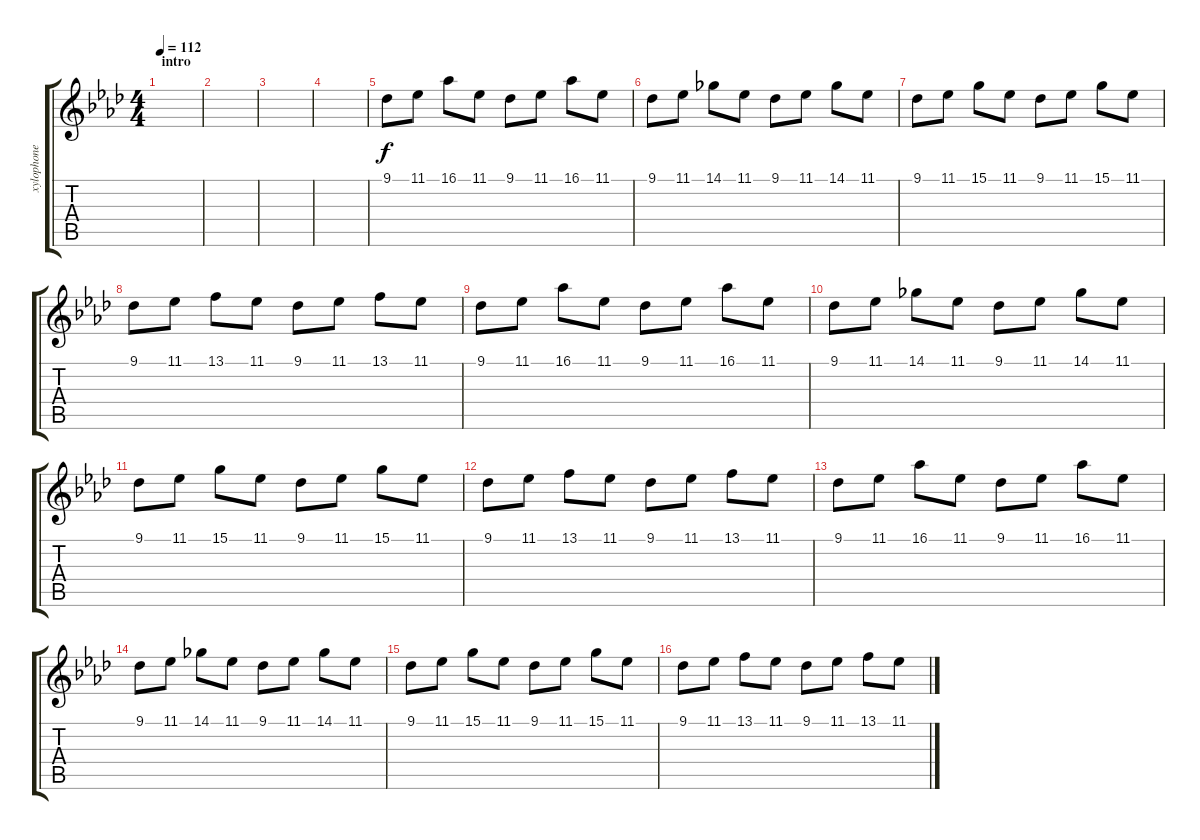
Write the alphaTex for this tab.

\track ("xylophone" "xylophone") {instrument tinklebell}
\staff {score tabs}
\tuning (E4 B3 G3 D3 A2 E2) {hide}
\ts (4 4)
\section ("" "intro")
\tempo 112
\clef g2
\ks ab
|
|
|
|
9.1.8 11.1.8 16.1.8 11.1.8 9.1.8 11.1.8 16.1.8 11.1.8 |
9.1.8 11.1.8 14.1.8 11.1.8 9.1.8 11.1.8 14.1.8 11.1.8 |
9.1.8 11.1.8 15.1.8 11.1.8 9.1.8 11.1.8 15.1.8 11.1.8 |
9.1.8 11.1.8 13.1.8 11.1.8 9.1.8 11.1.8 13.1.8 11.1.8 |
9.1.8 11.1.8 16.1.8 11.1.8 9.1.8 11.1.8 16.1.8 11.1.8 |
9.1.8 11.1.8 14.1.8 11.1.8 9.1.8 11.1.8 14.1.8 11.1.8 |
9.1.8 11.1.8 15.1.8 11.1.8 9.1.8 11.1.8 15.1.8 11.1.8 |
9.1.8 11.1.8 13.1.8 11.1.8 9.1.8 11.1.8 13.1.8 11.1.8 |
9.1.8 11.1.8 16.1.8 11.1.8 9.1.8 11.1.8 16.1.8 11.1.8 |
9.1.8 11.1.8 14.1.8 11.1.8 9.1.8 11.1.8 14.1.8 11.1.8 |
9.1.8 11.1.8 15.1.8 11.1.8 9.1.8 11.1.8 15.1.8 11.1.8 |
9.1.8 11.1.8 13.1.8 11.1.8 9.1.8 11.1.8 13.1.8 11.1.8
